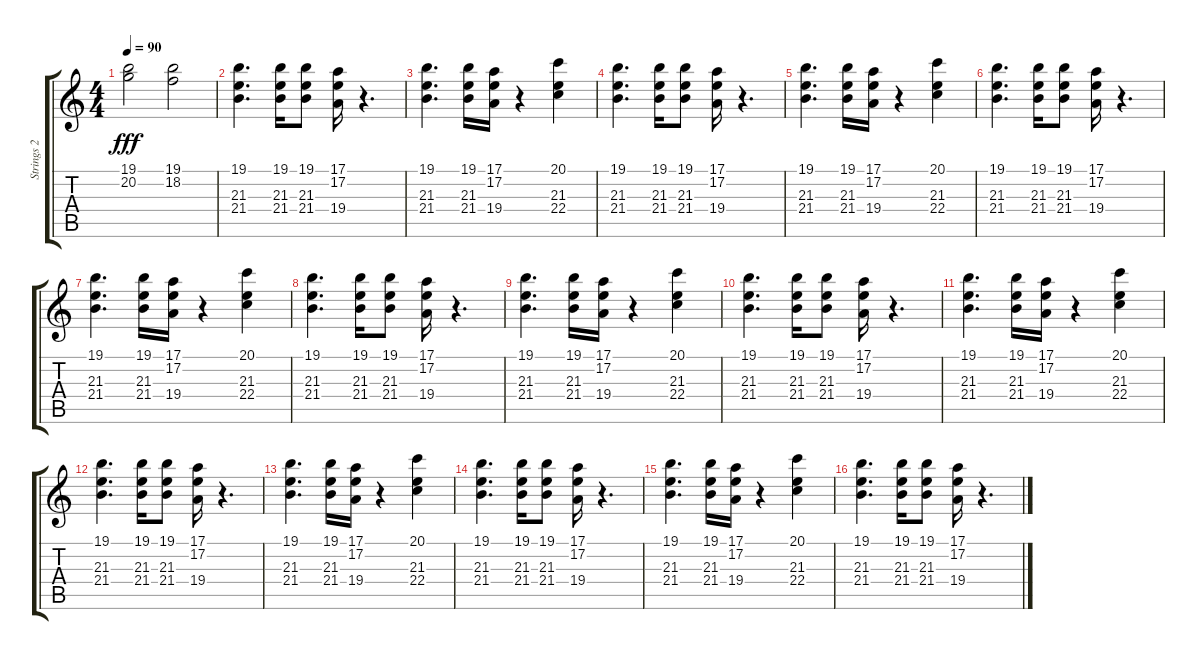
\track ("Strings 2" "Strings 2") {instrument stringensemble1}
\staff {score tabs}
\tuning (E4 B3 G3 D3 A2 E2) {hide}
\ts (4 4)
\tempo 90
\clef g2
\ks c
(19.1 20.2).2{dy fff} (19.1 18.2).2 |
(19.1 21.3 21.4).4{d} (19.1 21.3 21.4).16 (19.1 21.3 21.4).8 (17.1 17.2 19.4).16 r.4{d} |
(19.1 21.3 21.4).4{d} (19.1 21.3 21.4).16 (17.1 17.2 19.4).16 r.4 (20.1 21.3 22.4).4 |
(19.1 21.3 21.4).4{d} (19.1 21.3 21.4).16 (19.1 21.3 21.4).8 (17.1 17.2 19.4).16 r.4{d} |
(19.1 21.3 21.4).4{d} (19.1 21.3 21.4).16 (17.1 17.2 19.4).16 r.4 (20.1 21.3 22.4).4 |
(19.1 21.3 21.4).4{d} (19.1 21.3 21.4).16 (19.1 21.3 21.4).8 (17.1 17.2 19.4).16 r.4{d} |
(19.1 21.3 21.4).4{d} (19.1 21.3 21.4).16 (17.1 17.2 19.4).16 r.4 (20.1 21.3 22.4).4 |
(19.1 21.3 21.4).4{d} (19.1 21.3 21.4).16 (19.1 21.3 21.4).8 (17.1 17.2 19.4).16 r.4{d} |
(19.1 21.3 21.4).4{d} (19.1 21.3 21.4).16 (17.1 17.2 19.4).16 r.4 (20.1 21.3 22.4).4 |
(19.1 21.3 21.4).4{d} (19.1 21.3 21.4).16 (19.1 21.3 21.4).8 (17.1 17.2 19.4).16 r.4{d} |
(19.1 21.3 21.4).4{d} (19.1 21.3 21.4).16 (17.1 17.2 19.4).16 r.4 (20.1 21.3 22.4).4 |
(19.1 21.3 21.4).4{d} (19.1 21.3 21.4).16 (19.1 21.3 21.4).8 (17.1 17.2 19.4).16 r.4{d} |
(19.1 21.3 21.4).4{d} (19.1 21.3 21.4).16 (17.1 17.2 19.4).16 r.4 (20.1 21.3 22.4).4 |
(19.1 21.3 21.4).4{d} (19.1 21.3 21.4).16 (19.1 21.3 21.4).8 (17.1 17.2 19.4).16 r.4{d} |
(19.1 21.3 21.4).4{d} (19.1 21.3 21.4).16 (17.1 17.2 19.4).16 r.4 (20.1 21.3 22.4).4 |
(19.1 21.3 21.4).4{d} (19.1 21.3 21.4).16 (19.1 21.3 21.4).8 (17.1 17.2 19.4).16 r.4{d}
